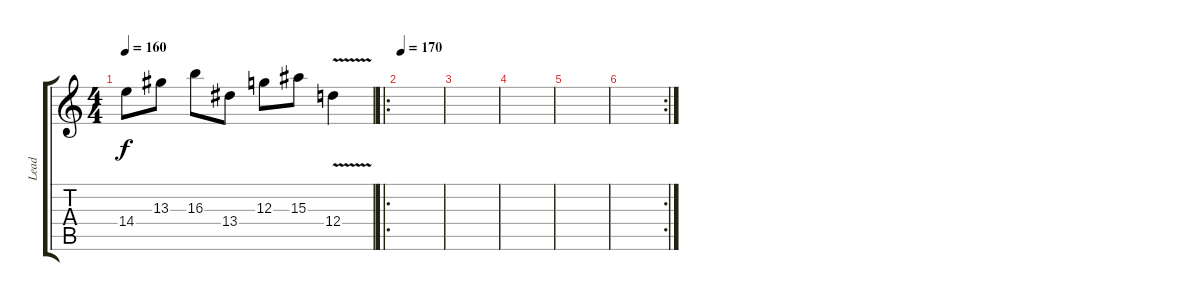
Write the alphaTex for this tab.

\track ("Lead" "Lead") {instrument overdrivenguitar}
\staff {score tabs}
\tuning (E4 B3 G3 D3 A2 E2) {hide}
\ts (4 4)
\tempo 160
\clef g2
\ks c
14.4.8{dy f} 13.3.8 16.3.8 13.4.8 12.3.8 15.3.8 12.4{v}.4 |
\ro
\tempo 170
|
|
|
|
\rc 2
